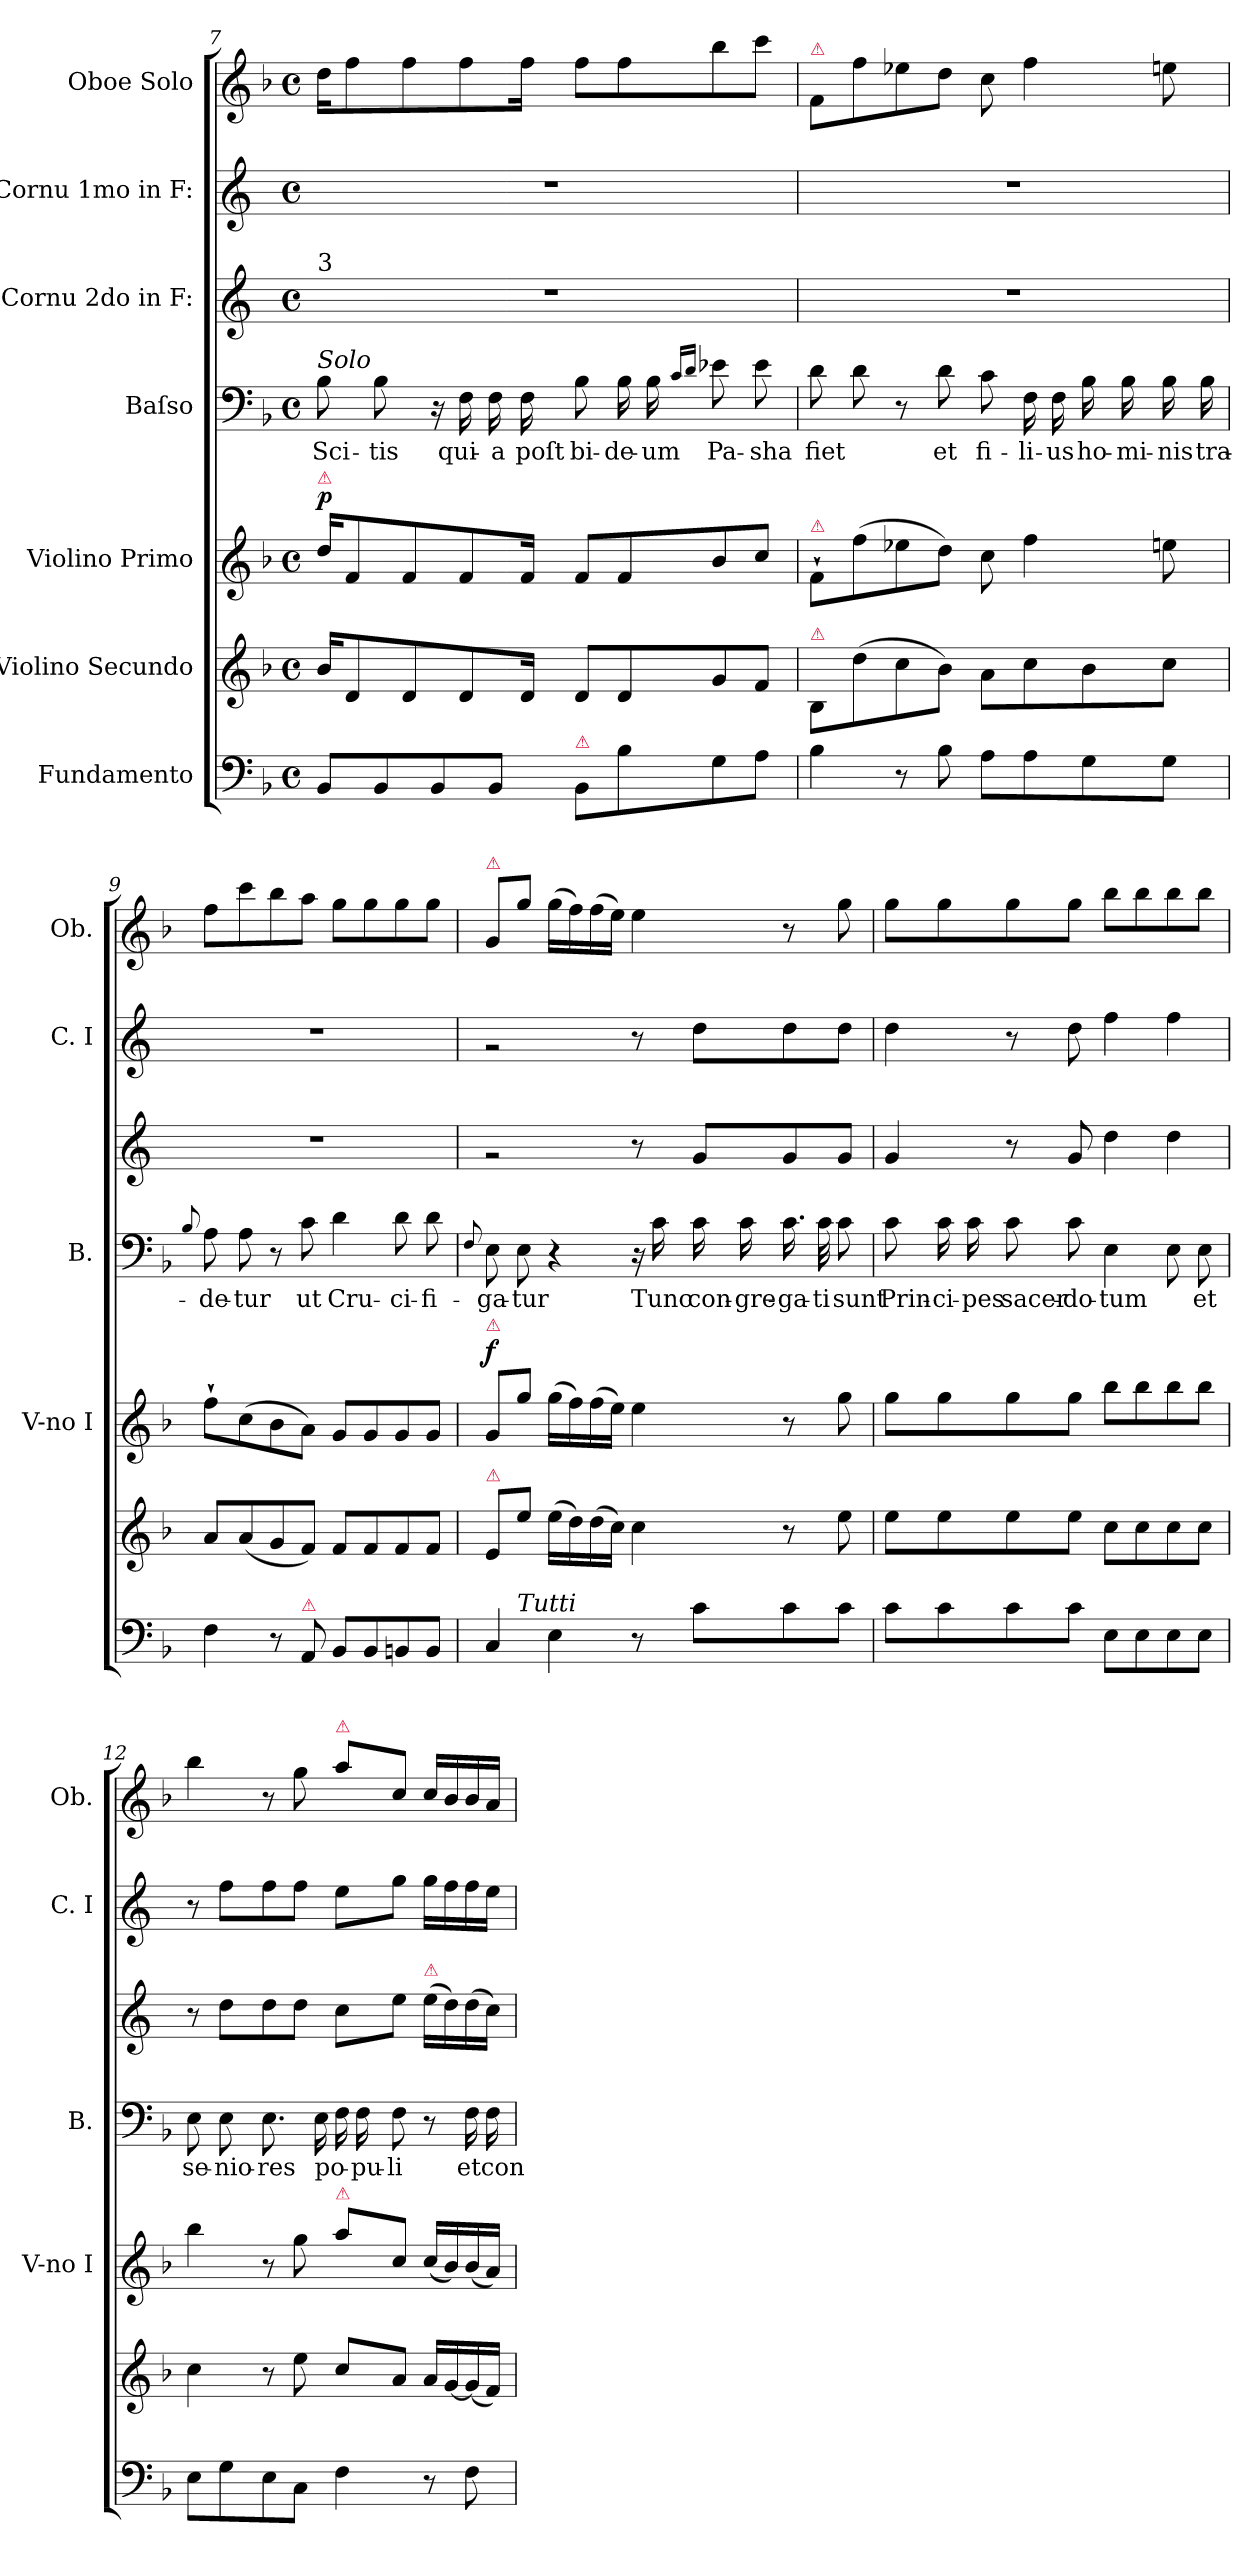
**kern	**kern	**kern	**dynam	**kern	**text	**kern	**kern	**kern
*part7	*part6	*part5	*part5	*part4	*part4	*part3	*part2	*part1
*staff7	*staff6	*staff5	*staff5	*staff4	*staff4	*staff3	*staff2	*staff1
*I"Fundamento	*I"Violino Secundo	*I"Violino Primo	*	*I"Baſso	*	*I"Cornu 2do in F:	*I"Cornu 1mo in F:	*I"Oboe Solo
*	*	*I'V-no I	*	*I'B.	*	*	*I'C. I	*I'Ob.
*clefF4	*clefG2	*clefG2	*	*clefF4	*	*clefG2	*clefG2	*clefG2
*	*	*	*	*	*	*ITrd4c7	*ITrd4c7	*
*k[b-]	*k[b-]	*k[b-]	*	*k[b-]	*	*k[b-]	*k[b-]	*k[b-]
*M4/4	*M4/4	*M4/4	*	*M4/4	*	*M4/4	*M4/4	*M4/4
*met(c)	*met(c)	*met(c)	*	*met(c)	*	*met(c)	*met(c)	*met(c)
=7	=7	=7	=7	=7	=7	=7	=7	=7
!	!	!	!	!	!	!LO:TX:a:t=3	!	!
!	!	!	!	!LO:TX:a:i:t=Solo	!	!	!	!
!	!	!LO:TX:a:color=crimson:t=⚠	!	!	!	!	!	!
!	!	!	!LO:DY:a	!	!	!	!	!
8BB-/L	16b-/KL	16dd\KL	p	8B-\	Sci-	1r	1r	16dd\KL
.	8d/	8f/	.	.	.	.	.	8ff\
8BB-/	.	.	.	8B-\	-tis	.	.	.
.	8d/	8f/	.	.	.	.	.	8ff\
8BB-/	.	.	.	16r	.	.	.	.
.	8d/	8f/	.	16F\	qui-	.	.	8ff\
8BB-/J	.	.	.	16F\	-a	.	.	.
.	16d/Jk	16f/Jk	.	16F\	poſt	.	.	16ff\Jk
!LO:TX:a:color=crimson:t=⚠	!	!	!	!	!	!	!	!
8BB-/L	8d/L	8f/L	.	8B-\	bi-	.	.	8ff\L
8B-\	8d/	8f/	.	16B-\	-de-	.	.	8ff\
.	.	.	.	16B-\	-um	.	.	.
.	.	.	.	16qqc/LL	.	.	.	.
.	.	.	.	16qqd/JJ	.	.	.	.
8G\	8g/	8b-/	.	8e-X\	Pa-	.	.	8bb-\
8A\J	8f/J	8cc/J	.	8e-\	-sha	.	.	8ccc\J
=8	=8	=8	=8	=8	=8	=8	=8	=8
!	!	!	!	!	!	!	!	!LO:TX:a:color=crimson:t=⚠
!	!	!LO:TX:a:color=crimson:t=⚠	!	!	!	!	!	!
!	!LO:TX:a:color=crimson:t=⚠	!	!	!	!	!	!	!
4B-\	8B-/L	8f`>/L	.	8d\	fiet	1r	1r	8f/L
.	(>8dd\	(>8ff\	.	8d\	.	.	.	8ff\
8r	8cc\	8ee-X\	.	8r	.	.	.	8ee-X\
8B-\	8b-\J)	8dd\J)	.	8d\	et	.	.	8dd\J
8A\L	8a\L	8cc\	.	8c\	fi-	.	.	8cc\
8A\	8cc\	4ff\	.	16F\	-li-	.	.	4ff\
.	.	.	.	16F\	-us	.	.	.
8G\	8b-\	.	.	16B-\	ho-	.	.	.
.	.	.	.	16B-\	-mi-	.	.	.
8G\J	8cc\J	8een\	.	16B-\	-nis	.	.	8een\
.	.	.	.	16B-\	tra-	.	.	.
=9	=9	=9	=9	=9	=9	=9	=9	=9
.	.	.	.	8qqB-/	.	.	.	.
4F\	8a/L	8ff`>\L	.	8A\	-de-	1r	1r	8ff\L
.	(<8a/	(>8cc\	.	8A\	-tur	.	.	8ccc\
8r	8g/	8b-\	.	8r	.	.	.	8bb-\
!LO:TX:a:color=crimson:t=⚠	!	!	!	!	!	!	!	!
8AA/	8f/J)	8a\J)	.	8c\	ut	.	.	8aa\J
8BB-/L	8f/L	8g/L	.	4d\	Cru-	.	.	8gg\L
8BB-/	8f/	8g/	.	.	.	.	.	8gg\
8BBn/	8f/	8g/	.	8d\	-ci-	.	.	8gg\
8BB/J	8f/J	8g/J	.	8d\	-fi-	.	.	8gg\J
=10	=10	=10	=10	=10	=10	=10	=10	=10
.	.	.	.	8qqF/	.	.	.	.
!	!	!	!	!	!	!	!	!LO:TX:a:color=crimson:t=⚠
!	!	!LO:TX:a:color=crimson:t=⚠	!	!	!	!	!	!
!	!LO:TX:a:color=crimson:t=⚠	!	!	!	!	!	!	!
!	!	!	!LO:DY:a	!	!	!	!	!
*^	*	*	*	*	*	*	*	*
4C/	8ryy	8e/L	8g/L	f	8E\	-ga-	2rg	2rg	8g/L
!	!LO:TX:a:i:t=Tutti	!	!	!	!	!	!	!	!
.	2..ryy	8ee\J	8gg\J	.	8E\	-tur	.	.	8gg\J
4E\	.	(>16ee\LL	(>16gg\LL	.	4r	.	.	.	(>16gg\LL
.	.	16dd\)	16ff\)	.	.	.	.	.	16ff\)
.	.	(>16dd\	(>16ff\	.	.	.	.	.	(>16ff\
.	.	16cc\JJ)	16ee\JJ)	.	.	.	.	.	16ee\JJ)
8r	.	4cc\	4ee\	.	16r	.	8r	8r	4ee\
.	.	.	.	.	16c\	Tunc	.	.	.
8c\L	.	.	.	.	16c\	con-	8c/L	8g\L	.
.	.	.	.	.	16c\	-gre-	.	.	.
8c\	.	8r	8r	.	16.c\	-ga-	8c/	8g\	8r
.	.	.	.	.	32c\	-ti	.	.	.
8c\J	.	8ee\	8gg\	.	8c\	sunt	8c/J	8g\J	8gg\
*v	*v	*	*	*	*	*	*	*	*
=11	=11	=11	=11	=11	=11	=11	=11	=11
8c\L	8ee\L	8gg\L	.	8c\	Prin-	4c/	4g\	8gg\L
8c\	8ee\	8gg\	.	16c\	-ci-	.	.	8gg\
.	.	.	.	16c\	-pes	.	.	.
8c\	8ee\	8gg\	.	8c\	sacer-	8r	8r	8gg\
8c\J	8ee\J	8gg\J	.	8c\	-do-	8c/	8g\	8gg\J
8E\L	8cc\L	8bb-\L	.	4E\	-tum	4g\	4b-\	8bb-\L
8E\	8cc\	8bb-\	.	.	.	.	.	8bb-\
8E\	8cc\	8bb-\	.	8E\	.	4g\	4b-\	8bb-\
8E\J	8cc\J	8bb-\J	.	8E\	et	.	.	8bb-\J
=12	=12	=12	=12	=12	=12	=12	=12	=12
8E\L	4cc\	4bb-\	.	8E\	se-	8r	8r	4bb-\
8G\	.	.	.	8E\	-nio-	8g\L	8b-\L	.
8E\	8r	8r	.	8.E\	-res	8g\	8b-\	8r
8C\J	8ee\	8gg\	.	.	.	8g\J	8b-\J	8gg\
.	.	.	.	16E\	.	.	.	.
!	!	!	!	!	!	!	!	!LO:TX:a:color=crimson:t=⚠
!	!	!LO:TX:a:color=crimson:t=⚠	!	!	!	!	!	!
4F\	8cc/L	8aa\L	.	16F\	po-	8f\L	8a\L	8aa\L
.	.	.	.	16F\	-pu-	.	.	.
.	8a/J	8cc/J	.	8F\	-li	8a\J	8cc\J	8cc/J
!	!	!	!	!	!	!LO:TX:a:color=crimson:t=⚠	!	!
8r	16a/LL	(<16cc/LL	.	8r	.	(>16a\LL	16cc\LL	16cc/LL
.	[16g/	16b-/)	.	.	.	16g\)	16b-\	16b-/
8F\	(<16g/]	(<16b-/	.	16F\	et	(>16g\	16b-\	16b-/
.	16f/JJ)	16a/JJ)	.	16F\	con-	16f\JJ)	16a\JJ	16a/JJ
=	=	=	=	=	=	=	=	=
*-	*-	*-	*-	*-	*-	*-	*-	*-
